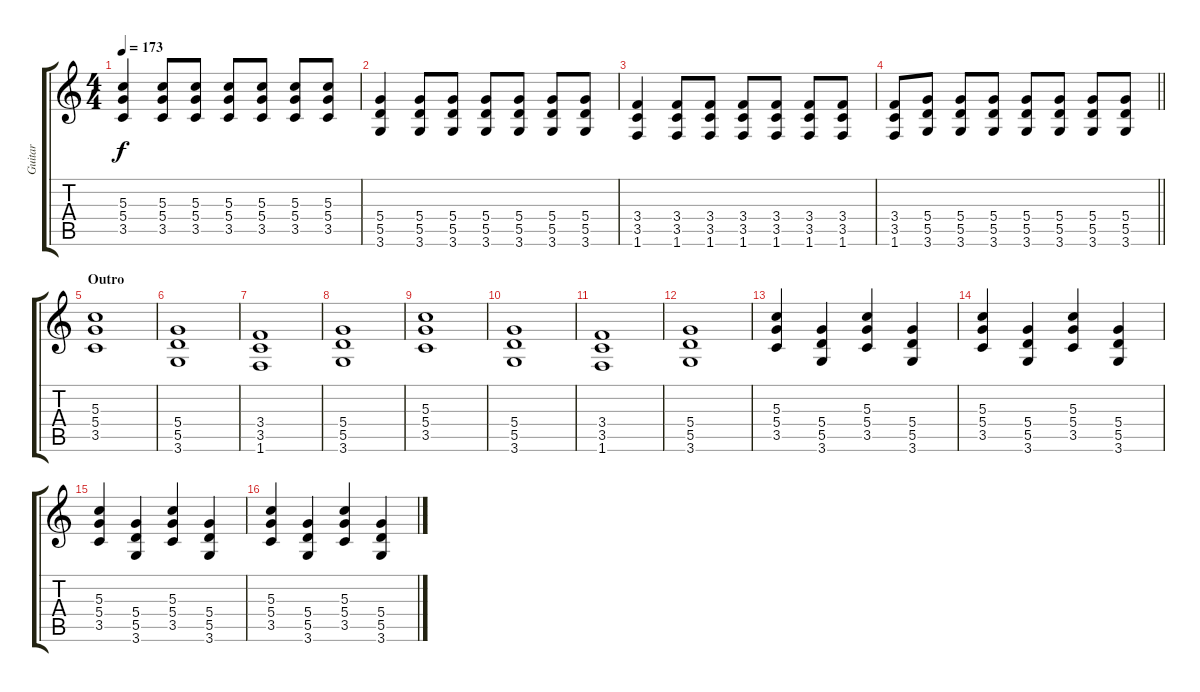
\track ("Guitar" "Guitar") {instrument distortionguitar}
\staff {score tabs}
\tuning (E4 B3 G3 D3 A2 E2) {hide}
\ts (4 4)
\tempo 173
\clef g2
\ks c
(5.3 5.4 3.5).4{dy f} (5.3 5.4 3.5).8 (5.3 5.4 3.5).8 (5.3 5.4 3.5).8 (5.3 5.4 3.5).8 (5.3 5.4 3.5).8 (5.3 5.4 3.5).8 |
(5.4 5.5 3.6).4 (5.4 5.5 3.6).8 (5.4 5.5 3.6).8 (5.4 5.5 3.6).8 (5.4 5.5 3.6).8 (5.4 5.5 3.6).8 (5.4 5.5 3.6).8 |
(3.4 3.5 1.6).4 (3.4 3.5 1.6).8 (3.4 3.5 1.6).8 (3.4 3.5 1.6).8 (3.4 3.5 1.6).8 (3.4 3.5 1.6).8 (3.4 3.5 1.6).8 |
\barLineRight lightlight
(3.4 3.5 1.6).8 (5.4 5.5 3.6).8 (5.4 5.5 3.6).8 (5.4 5.5 3.6).8 (5.4 5.5 3.6).8 (5.4 5.5 3.6).8 (5.4 5.5 3.6).8 (5.4 5.5 3.6).8 |
\section ("" "Outro")
(5.3 5.4 3.5).1 |
(5.4 5.5 3.6).1 |
(3.4 3.5 1.6).1 |
(5.4 5.5 3.6).1 |
(5.3 5.4 3.5).1 |
(5.4 5.5 3.6).1 |
(3.4 3.5 1.6).1 |
(5.4 5.5 3.6).1 |
(5.3 5.4 3.5).4 (5.4 5.5 3.6).4 (5.3 5.4 3.5).4 (5.4 5.5 3.6).4 |
(5.3 5.4 3.5).4 (5.4 5.5 3.6).4 (5.3 5.4 3.5).4 (5.4 5.5 3.6).4 |
(5.3 5.4 3.5).4 (5.4 5.5 3.6).4 (5.3 5.4 3.5).4 (5.4 5.5 3.6).4 |
(5.3 5.4 3.5).4 (5.4 5.5 3.6).4 (5.3 5.4 3.5).4 (5.4 5.5 3.6).4
